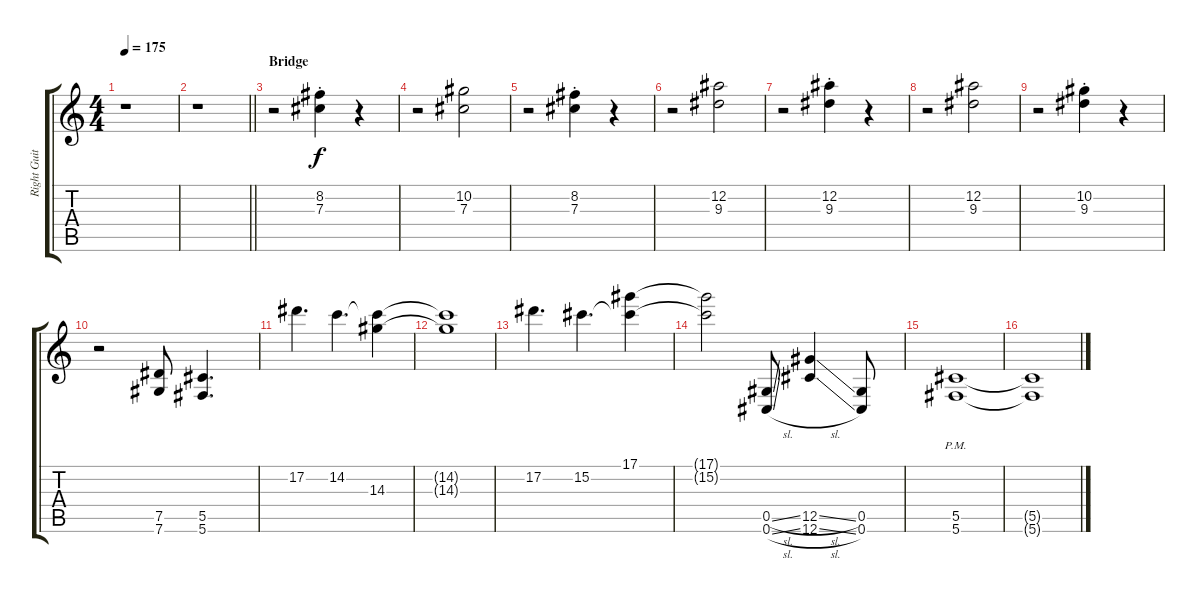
\track ("Right Guitar" "Right Guit") {instrument electricguitarclean}
\staff {score tabs}
\tuning (Eb4 Bb3 Gb3 Db3 Ab2 Db2) {hide}
\ts (4 4)
\tempo 175
\clef g2
\ks c
r.1{dy f} |
\barLineRight lightlight
r.1 |
\section ("" "Bridge")
r.2 (8.2{st} 7.3{st}).4 r.4 |
r.2 (10.2 7.3).2 |
r.2 (8.2{st} 7.3{st}).4 r.4 |
r.2 (12.2 9.3).2 |
r.2 (12.2{st} 9.3{st}).4 r.4 |
r.2 (12.2 9.3).2 |
r.2 (10.2{st} 9.3{st}).4 r.4 |
r.2 (7.5 7.6).8 (5.5 5.6).4{d} |
17.2.4{d} 14.2.4{d} (14.2{t} 14.3).4 |
(14.2{t} 14.3{t}).1 |
17.2.4{d} 15.2.4{d} (17.1 15.2{t}).4 |
(17.1{t} 15.2{t}).2 (0.5{sl} 0.6{sl}).8 (12.5{sl} 12.6{sl}).4 (0.5 0.6).8 |
(5.5{pm} 5.6{pm}).1 |
(5.5{t} 5.6{t}).1
